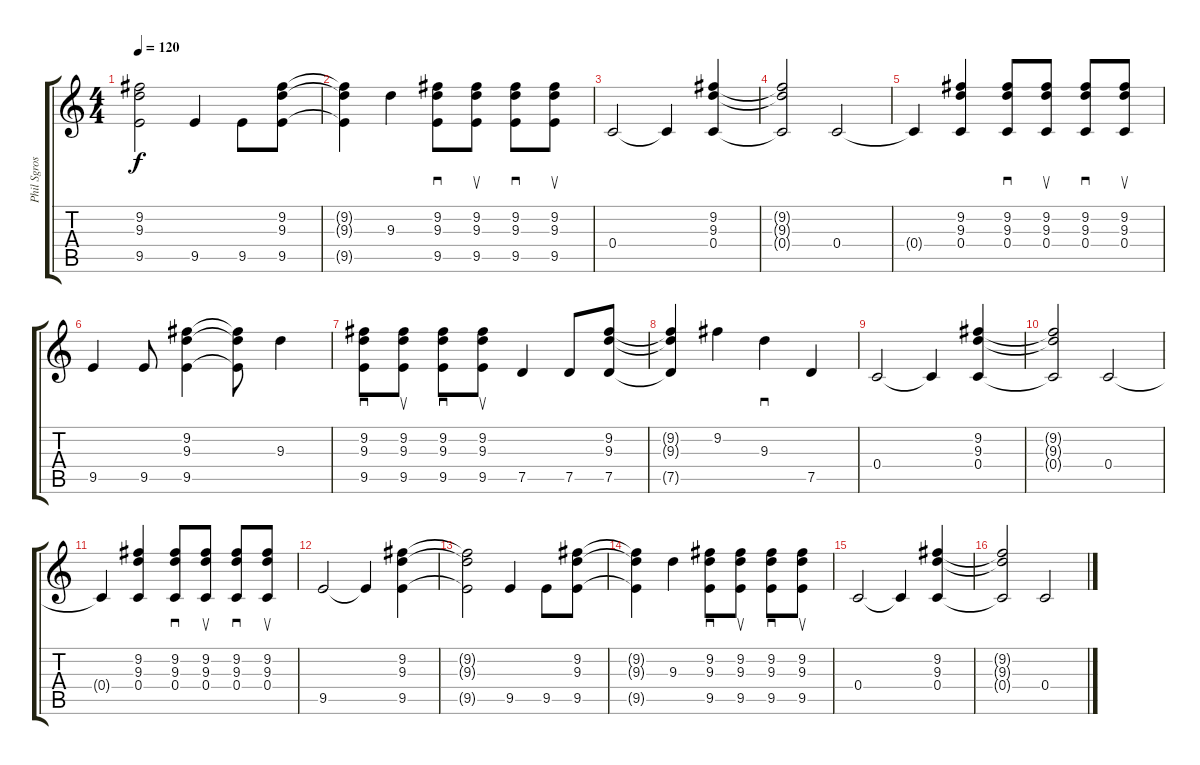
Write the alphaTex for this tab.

\track ("Phil Sgrosso - Guitar" "Phil Sgros") {instrument overdrivenguitar}
\staff {score tabs}
\tuning (D4 A3 F3 C3 G2 C2) {hide}
\ts (4 4)
\tempo 120
\clef g2
\ks c
(9.2{t} 9.3{t} 9.5{t}).2{dy f} 9.5.4 9.5.8 (9.2 9.3 9.5).8 |
(9.2{t} 9.3{t} 9.5{t}).4 9.3.4 (9.2 9.3 9.5).8{sd} (9.2 9.3 9.5).8{su} (9.2 9.3 9.5).8{sd} (9.2 9.3 9.5).8{su} |
0.4.2{instrument acousticguitarsteel} 0.4{t}.4 (9.2 9.3 0.4).4 |
(9.2{t} 9.3{t} 0.4{t}).2 0.4.2 |
0.4{t}.4 (9.2 9.3 0.4).4 (9.2 9.3 0.4).8{sd} (9.2 9.3 0.4).8{su} (9.2 9.3 0.4).8{sd} (9.2 9.3 0.4).8{su} |
9.5.4{instrument acousticguitarsteel} 9.5.8 (9.2 9.3 9.5).4 (9.2{t} 9.3{t} 9.5{t}).8 9.3.4 |
(9.2 9.3 9.5).8{sd} (9.2 9.3 9.5).8{su} (9.2 9.3 9.5).8{sd} (9.2 9.3 9.5).8{su} 7.5.4 7.5.8 (9.2 9.3 7.5).8 |
(9.2{t} 9.3{t} 7.5{t}).4 9.2.4 9.3.4{sd} 7.5.4 |
0.4.2{instrument acousticguitarsteel} 0.4{t}.4 (9.2 9.3 0.4).4 |
(9.2{t} 9.3{t} 0.4{t}).2 0.4.2 |
0.4{t}.4 (9.2 9.3 0.4).4 (9.2 9.3 0.4).8{sd} (9.2 9.3 0.4).8{su} (9.2 9.3 0.4).8{sd} (9.2 9.3 0.4).8{su} |
9.5.2{instrument acousticguitarsteel} 9.5{t}.4 (9.2 9.3 9.5).4 |
(9.2{t} 9.3{t} 9.5{t}).2 9.5.4 9.5.8 (9.2 9.3 9.5).8 |
(9.2{t} 9.3{t} 9.5{t}).4 9.3.4 (9.2 9.3 9.5).8{sd} (9.2 9.3 9.5).8{su} (9.2 9.3 9.5).8{sd} (9.2 9.3 9.5).8{su} |
0.4.2{instrument acousticguitarsteel} 0.4{t}.4 (9.2 9.3 0.4).4 |
(9.2{t} 9.3{t} 0.4{t}).2 0.4.2
